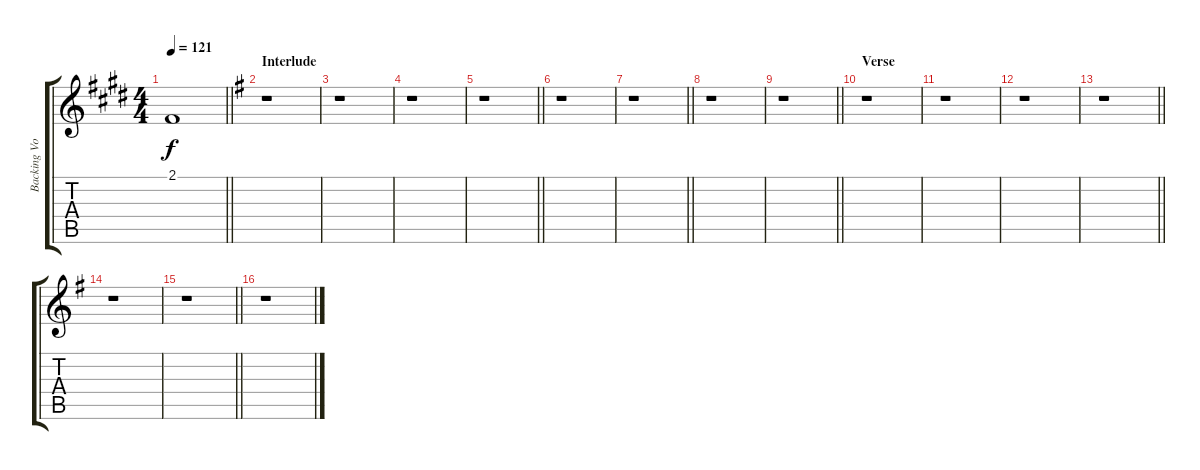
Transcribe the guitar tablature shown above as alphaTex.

\track ("Backing Vocals" "Backing Vo") {instrument tenorsax}
\staff {score tabs}
\tuning (E4 B3 G3 D3 A2 E2) {hide}
\ts (4 4)
\tempo 121
\clef g2
\barLineRight lightlight
\ks e
2.1{t}.1{dy f} |
\section ("" "Interlude")
\ks g
r.1 |
r.1 |
r.1 |
\barLineRight lightlight
r.1 |
r.1 |
\barLineRight lightlight
r.1 |
r.1 |
\barLineRight lightlight
r.1 |
\section ("" "Verse")
r.1 |
r.1 |
r.1 |
\barLineRight lightlight
r.1 |
r.1 |
\barLineRight lightlight
r.1 |
r.1
